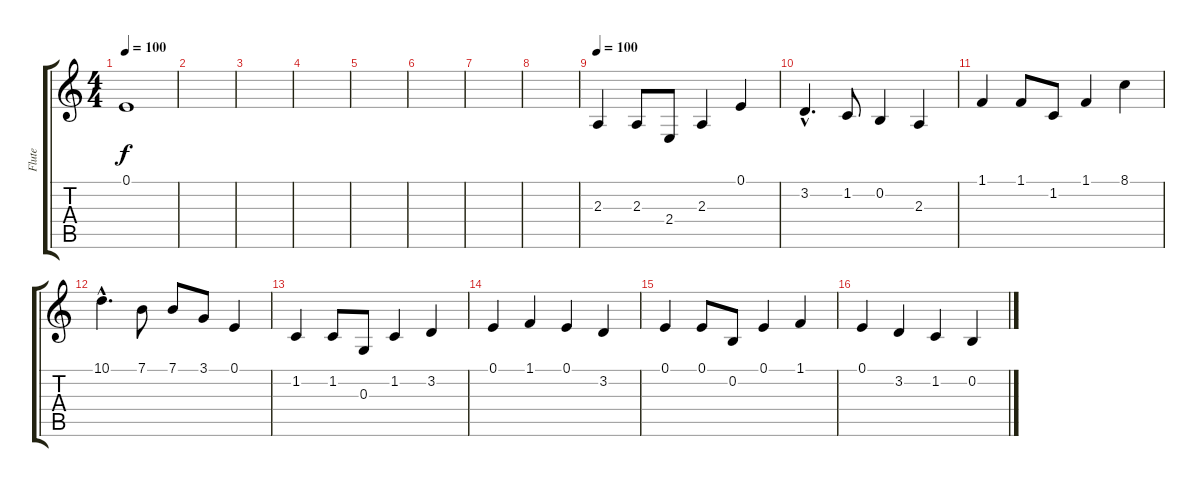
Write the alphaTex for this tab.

\track ("Flute" "Flute") {instrument flute}
\staff {score tabs}
\tuning (E4 B3 G3 D3 A2 E2) {hide}
\ts (4 4)
\tempo 100
\clef g2
\ks c
0.1.1{dy f instrument reversecymbal} |
|
|
|
|
|
|
|
\tempo 100
2.3.4 2.3.8 2.4.8 2.3.4 0.1.4 |
3.2{hac}.4{d} 1.2.8 0.2.4 2.3.4 |
1.1.4 1.1.8 1.2.8 1.1.4 8.1.4 |
10.1{hac}.4{d} 7.1.8 7.1.8 3.1.8 0.1.4 |
1.2.4 1.2.8 0.3.8 1.2.4 3.2.4 |
0.1.4 1.1.4 0.1.4 3.2.4 |
0.1.4 0.1.8 0.2.8 0.1.4 1.1.4 |
0.1.4 3.2.4 1.2.4 0.2.4
